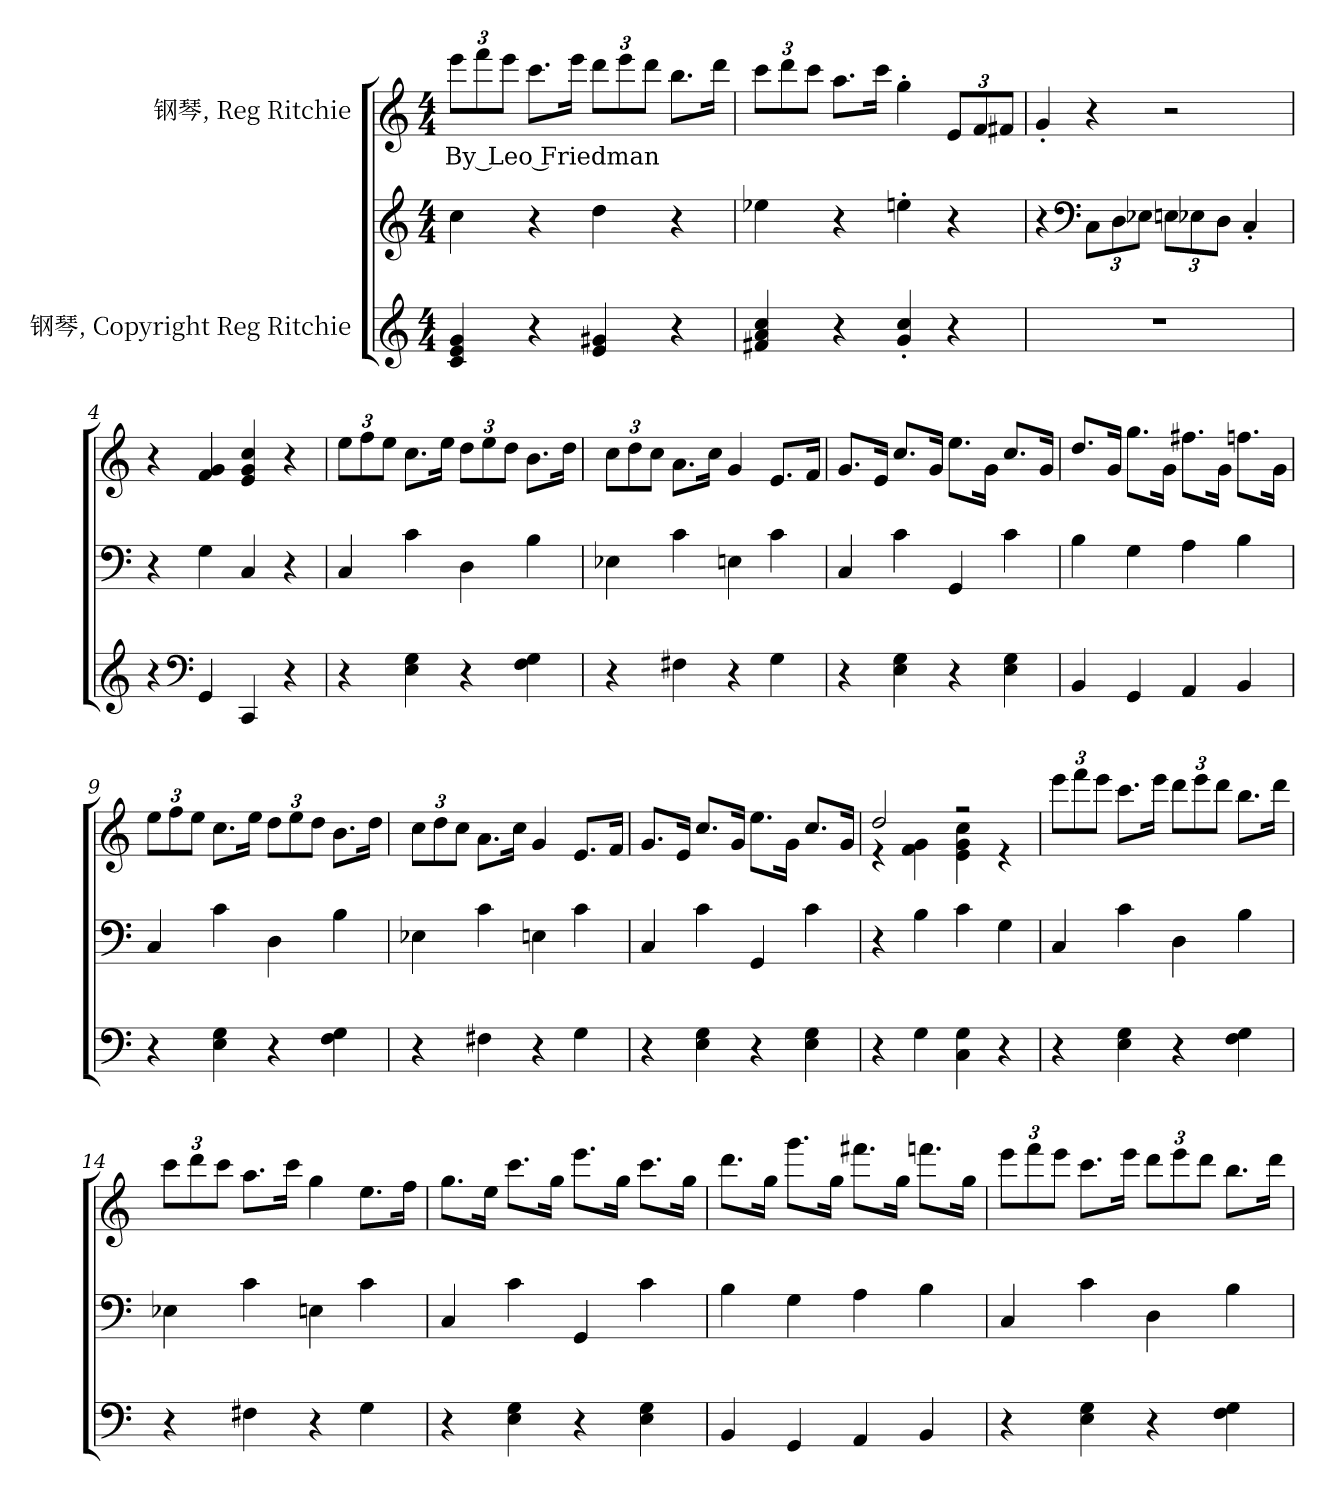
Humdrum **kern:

**kern	**kern	**kern	**text
*part2	*part2	*part1	*part1
*staff3	*staff2	*staff1	*staff1
*I"钢琴, Copyright Reg Ritchie	*	*I"钢琴, Reg Ritchie	*
*clefG2	*clefG2	*clefG2	*
*k[]	*k[]	*k[]	*
*M4/4	*M4/4	*M4/4	*
*MM150	*MM150	*MM150	*
*	*	*Xbrackettup	*
=1	=1	=1	=1
4c/ 4e/ 4g/	4cc\	12eee\L	By Leo Friedman
.	.	12fff\	.
.	.	12eee\J	.
4r	4r	8.ccc\L	.
.	.	16eee\Jk	.
4e/ 4g#X/	4dd\	12ddd\L	.
.	.	12eee\	.
.	.	12ddd\J	.
4r	4r	8.bb\L	.
.	.	16ddd\Jk	.
!!LO:LB:g=z
=2	=2	=2	=2
4f#X/ 4a/ 4cc/	4ee-X\	12ccc\L	.
.	.	12ddd\	.
.	.	12ccc\J	.
4r	4r	8.aa\L	.
.	.	16ccc\Jk	.
4g/' 4cc/'	4een'\	4gg'\	.
4r	4r	12e/L	.
.	.	12f/	.
.	.	12f#X/J	.
=3	=3	=3	=3
1r	4r	4g'/	.
*	*clefF4	*	*
*	*Xbrackettup	*	*
.	12C\L	4r	.
.	12D\	.	.
.	12E-X\J	.	.
.	12En\L	2r	.
.	12E-X\	.	.
.	12D\J	.	.
.	4C'/	.	.
=4	=4	=4	=4
4r	4r	4r	.
*clefF4	*	*	*
4GG/	4G\	4f/ 4g/	.
4CC/	4C/	4e/ 4g/ 4cc/	.
4r	4r	4r	.
=5	=5	=5	=5
4r	4C/	12ee\L	.
.	.	12ff\	.
.	.	12ee\J	.
4E\ 4G\	4c\	8.cc\L	.
.	.	16ee\Jk	.
4r	4D\	12dd\L	.
.	.	12ee\	.
.	.	12dd\J	.
4F\ 4G\	4B\	8.b\L	.
.	.	16dd\Jk	.
!!LO:LB:g=z
=6	=6	=6	=6
4r	4E-X\	12cc\L	.
.	.	12dd\	.
.	.	12cc\J	.
4F#X\	4c\	8.a\L	.
.	.	16cc\Jk	.
4r	4En\	4g/	.
4G\	4c\	8.e/L	.
.	.	16f/Jk	.
=7	=7	=7	=7
4r	4C/	8.g/L	.
.	.	16e/Jk	.
4E\ 4G\	4c\	8.cc/L	.
.	.	16g/Jk	.
4r	4GG/	8.ee\L	.
.	.	16g\Jk	.
4E\ 4G\	4c\	8.cc/L	.
.	.	16g/Jk	.
=8	=8	=8	=8
4BB/	4B\	8.dd/L	.
.	.	16g/Jk	.
4GG/	4G\	8.gg\L	.
.	.	16g\Jk	.
4AA/	4A\	8.ff#X\L	.
.	.	16g\Jk	.
4BB/	4B\	8.ffn\L	.
.	.	16g\Jk	.
=9	=9	=9	=9
4r	4C/	12ee\L	.
.	.	12ff\	.
.	.	12ee\J	.
4E\ 4G\	4c\	8.cc\L	.
.	.	16ee\Jk	.
4r	4D\	12dd\L	.
.	.	12ee\	.
.	.	12dd\J	.
4F\ 4G\	4B\	8.b\L	.
.	.	16dd\Jk	.
!!LO:LB:g=z
=10	=10	=10	=10
4r	4E-X\	12cc\L	.
.	.	12dd\	.
.	.	12cc\J	.
4F#X\	4c\	8.a\L	.
.	.	16cc\Jk	.
4r	4En\	4g/	.
4G\	4c\	8.e/L	.
.	.	16f/Jk	.
=11	=11	=11	=11
4r	4C/	8.g/L	.
.	.	16e/Jk	.
4E\ 4G\	4c\	8.cc/L	.
.	.	16g/Jk	.
4r	4GG/	8.ee\L	.
.	.	16g\Jk	.
4E\ 4G\	4c\	8.cc/L	.
.	.	16g/Jk	.
=12	=12	=12	=12
*	*	*^	*
4r	4r	2dd/	4r	.
4G\	4B\	.	4f\ 4g\	.
4C\ 4G\	4c\	2r	4e\ 4g\ 4cc\	.
4r	4G\	.	4r	.
*	*	*v	*v	*
=13	=13	=13	=13
4r	4C/	12eee\L	.
.	.	12fff\	.
.	.	12eee\J	.
4E\ 4G\	4c\	8.ccc\L	.
.	.	16eee\Jk	.
4r	4D\	12ddd\L	.
.	.	12eee\	.
.	.	12ddd\J	.
4F\ 4G\	4B\	8.bb\L	.
.	.	16ddd\Jk	.
!!LO:PB:g=z
=14	=14	=14	=14
4r	4E-X\	12ccc\L	.
.	.	12ddd\	.
.	.	12ccc\J	.
4F#X\	4c\	8.aa\L	.
.	.	16ccc\Jk	.
4r	4En\	4gg\	.
4G\	4c\	8.ee\L	.
.	.	16ff\Jk	.
=15	=15	=15	=15
4r	4C/	8.gg\L	.
.	.	16ee\Jk	.
4E\ 4G\	4c\	8.ccc\L	.
.	.	16gg\Jk	.
4r	4GG/	8.eee\L	.
.	.	16gg\Jk	.
4E\ 4G\	4c\	8.ccc\L	.
.	.	16gg\Jk	.
=16	=16	=16	=16
4BB/	4B\	8.ddd\L	.
.	.	16gg\Jk	.
4GG/	4G\	8.ggg\L	.
.	.	16gg\Jk	.
4AA/	4A\	8.fff#X\L	.
.	.	16gg\Jk	.
4BB/	4B\	8.fffn\L	.
.	.	16gg\Jk	.
!!LO:LB:g=z
=17	=17	=17	=17
4r	4C/	12eee\L	.
.	.	12fff\	.
.	.	12eee\J	.
4E\ 4G\	4c\	8.ccc\L	.
.	.	16eee\Jk	.
4r	4D\	12ddd\L	.
.	.	12eee\	.
.	.	12ddd\J	.
4F\ 4G\	4B\	8.bb\L	.
.	.	16ddd\Jk	.
=	=	=	=
*-	*-	*-	*-
